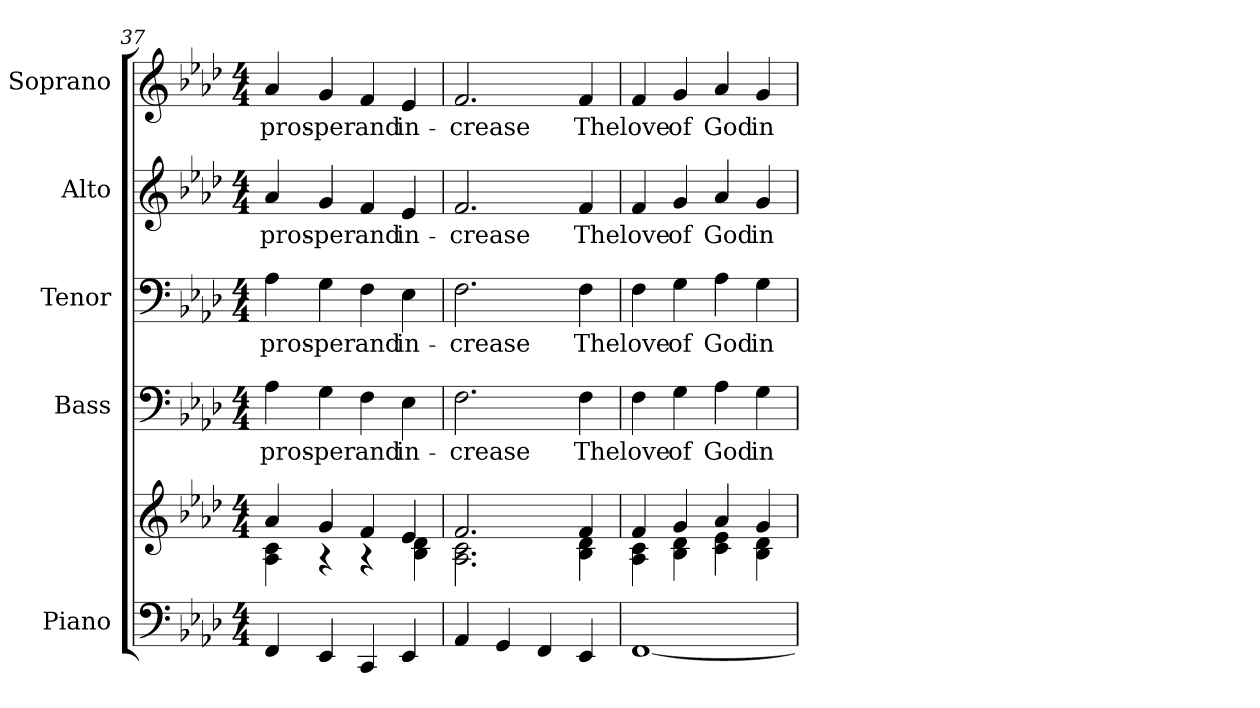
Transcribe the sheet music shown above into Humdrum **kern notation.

**kern	**kern	**kern	**text	**kern	**text	**kern	**text	**kern	**text
*part5	*part5	*part4	*part4	*part3	*part3	*part2	*part2	*part1	*part1
*staff6	*staff5	*staff4	*staff4	*staff3	*staff3	*staff2	*staff2	*staff1	*staff1
*I"Piano	*	*I"Bass	*	*I"Tenor	*	*I"Alto	*	*I"Soprano	*
*I'Pno.	*	*I'B.	*	*I'T.	*	*I'A.	*	*I'S.	*
!!LO:PB:g=z
*clefF4	*clefG2	*clefF4	*	*clefF4	*	*clefG2	*	*clefG2	*
*k[b-e-a-d-]	*k[b-e-a-d-]	*k[b-e-a-d-]	*	*k[b-e-a-d-]	*	*k[b-e-a-d-]	*	*k[b-e-a-d-]	*
*A-:	*A-:	*A-:	*	*A-:	*	*A-:	*	*A-:	*
*M4/4	*M4/4	*M4/4	*	*M4/4	*	*M4/4	*	*M4/4	*
=37	=37	=37	=37	=37	=37	=37	=37	=37	=37
*	*^	*	*	*	*	*	*	*	*
!	!	!	!	!LO:LY:b:color=#000000	!	!	!	!	!	!
!	!	!	!	!	!	!LO:LY:b:color=#000000	!	!	!	!
!	!	!	!	!	!	!	!	!LO:LY:b:color=#000000	!	!
!	!	!	!	!	!	!	!	!	!	!LO:LY:b:color=#000000
4FFi/	4a-i/	4A-i\ 4ci	4A-i\	pros-	4A-i\	pros-	4a-i/	pros-	4a-i/	pros-
!	!	!	!	!LO:LY:b:color=#000000	!	!	!	!	!	!
!	!	!	!	!	!	!LO:LY:b:color=#000000	!	!	!	!
!	!	!	!	!	!	!	!	!LO:LY:b:color=#000000	!	!
!	!	!	!	!	!	!	!	!	!	!LO:LY:b:color=#000000
4EE-i/	4gi/	4r	4Gi\	-per	4Gi\	-per	4gi/	-per	4gi/	-per
!	!	!	!	!LO:LY:b:color=#000000	!	!	!	!	!	!
!	!	!	!	!	!	!LO:LY:b:color=#000000	!	!	!	!
!	!	!	!	!	!	!	!	!LO:LY:b:color=#000000	!	!
!	!	!	!	!	!	!	!	!	!	!LO:LY:b:color=#000000
4CCi/	4fi/	4r	4Fi\	and	4Fi\	and	4fi/	and	4fi/	and
!	!	!	!	!LO:LY:b:color=#000000	!	!	!	!	!	!
!	!	!	!	!	!	!LO:LY:b:color=#000000	!	!	!	!
!	!	!	!	!	!	!	!	!LO:LY:b:color=#000000	!	!
!	!	!	!	!	!	!	!	!	!	!LO:LY:b:color=#000000
4EE-i/	4e-i/	4B-i\ 4d-i	4E-i\	in-	4E-i\	in-	4e-i/	in-	4e-i/	in-
=38	=38	=38	=38	=38	=38	=38	=38	=38	=38	=38
!	!	!	!	!LO:LY:b:color=#000000	!	!	!	!	!	!
!	!	!	!	!	!	!LO:LY:b:color=#000000	!	!	!	!
!	!	!	!	!	!	!	!	!LO:LY:b:color=#000000	!	!
!	!	!	!	!	!	!	!	!	!	!LO:LY:b:color=#000000
4AA-i/	2.fi/	2.A-i\ 2.ci	2.Fi\	-crease	2.Fi\	-crease	2.fi/	-crease	2.fi/	-crease
4GGi/	.	.	.	.	.	.	.	.	.	.
4FFi/	.	.	.	.	.	.	.	.	.	.
!	!	!	!	!LO:LY:b:color=#000000	!	!	!	!	!	!
!	!	!	!	!	!	!LO:LY:b:color=#000000	!	!	!	!
!	!	!	!	!	!	!	!	!LO:LY:b:color=#000000	!	!
!	!	!	!	!	!	!	!	!	!	!LO:LY:b:color=#000000
4EE-i/	4fi/	4B-i\ 4d-i	4Fi\	The	4Fi\	The	4fi/	The	4fi/	The
!!LO:PB:g=z
=39	=39	=39	=39	=39	=39	=39	=39	=39	=39	=39
!	!	!	!	!LO:LY:b:color=#000000	!	!	!	!	!	!
!	!	!	!	!	!	!LO:LY:b:color=#000000	!	!	!	!
!	!	!	!	!	!	!	!	!LO:LY:b:color=#000000	!	!
!	!	!	!	!	!	!	!	!	!	!LO:LY:b:color=#000000
[<1FFi	4fi/	4A-i\ 4ci	4Fi\	love	4Fi\	love	4fi/	love	4fi/	love
!	!	!	!	!LO:LY:b:color=#000000	!	!	!	!	!	!
!	!	!	!	!	!	!LO:LY:b:color=#000000	!	!	!	!
!	!	!	!	!	!	!	!	!LO:LY:b:color=#000000	!	!
!	!	!	!	!	!	!	!	!	!	!LO:LY:b:color=#000000
.	4gi/	4B-i\ 4d-i	4Gi\	of	4Gi\	of	4gi/	of	4gi/	of
!	!	!	!	!LO:LY:b:color=#000000	!	!	!	!	!	!
!	!	!	!	!	!	!LO:LY:b:color=#000000	!	!	!	!
!	!	!	!	!	!	!	!	!LO:LY:b:color=#000000	!	!
!	!	!	!	!	!	!	!	!	!	!LO:LY:b:color=#000000
.	4a-i/	4ci\ 4e-i	4A-i\	God	4A-i\	God	4a-i/	God	4a-i/	God
!	!	!	!	!LO:LY:b:color=#000000	!	!	!	!	!	!
!	!	!	!	!	!	!LO:LY:b:color=#000000	!	!	!	!
!	!	!	!	!	!	!	!	!LO:LY:b:color=#000000	!	!
!	!	!	!	!	!	!	!	!	!	!LO:LY:b:color=#000000
.	4gi/	4B-i\ 4d-i	4Gi\	in	4Gi\	in	4gi/	in	4gi/	in
*	*v	*v	*	*	*	*	*	*	*	*
=	=	=	=	=	=	=	=	=	=
*-	*-	*-	*-	*-	*-	*-	*-	*-	*-
